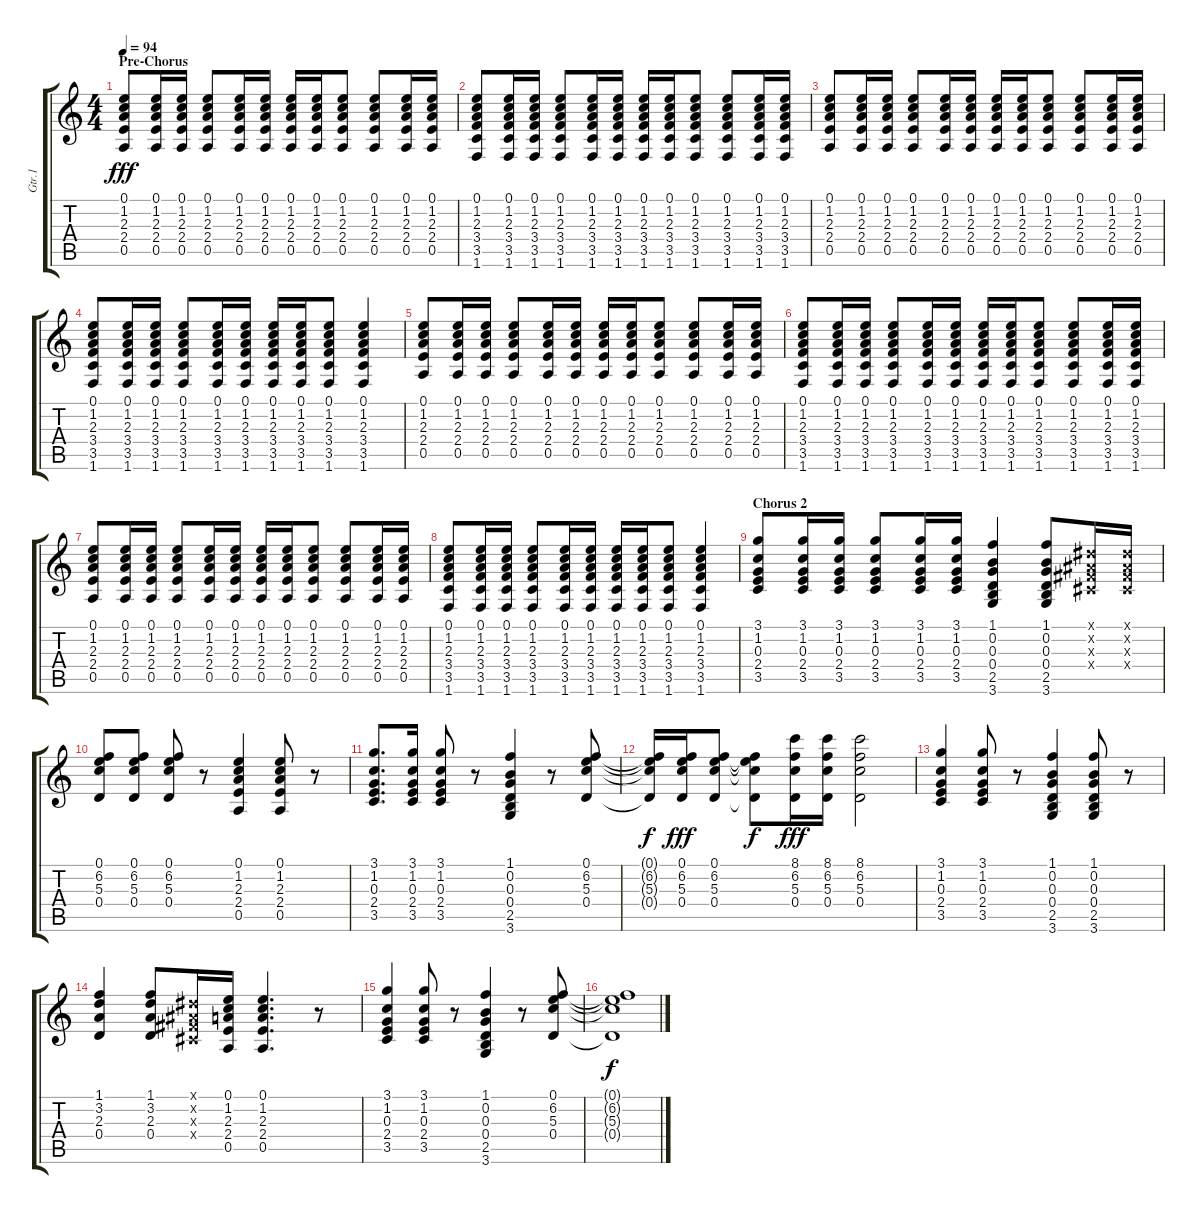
\track ("Gtr.1 " "Gtr.1 ") {instrument electricguitarclean}
\staff {score tabs}
\tuning (E4 B3 G3 D3 A2 E2) {hide}
\ts (4 4)
\section ("" "Pre-Chorus")
\tempo 94
\clef g2
\ks c
(0.1 1.2 2.3 2.4 0.5).8{dy fff} (0.1 1.2 2.3 2.4 0.5).16 (0.1 1.2 2.3 2.4 0.5).16 (0.1 1.2 2.3 2.4 0.5).8 (0.1 1.2 2.3 2.4 0.5).16 (0.1 1.2 2.3 2.4 0.5).16 (0.1 1.2 2.3 2.4 0.5).16 (0.1 1.2 2.3 2.4 0.5).16 (0.1 1.2 2.3 2.4 0.5).8 (0.1 1.2 2.3 2.4 0.5).8 (0.1 1.2 2.3 2.4 0.5).16 (0.1 1.2 2.3 2.4 0.5).16 |
(0.1 1.2 2.3 3.4 3.5 1.6).8 (0.1 1.2 2.3 3.4 3.5 1.6).16 (0.1 1.2 2.3 3.4 3.5 1.6).16 (0.1 1.2 2.3 3.4 3.5 1.6).8 (0.1 1.2 2.3 3.4 3.5 1.6).16 (0.1 1.2 2.3 3.4 3.5 1.6).16 (0.1 1.2 2.3 3.4 3.5 1.6).16 (0.1 1.2 2.3 3.4 3.5 1.6).16 (0.1 1.2 2.3 3.4 3.5 1.6).8 (0.1 1.2 2.3 3.4 3.5 1.6).8 (0.1 1.2 2.3 3.4 3.5 1.6).16 (0.1 1.2 2.3 3.4 3.5 1.6).16 |
(0.1 1.2 2.3 2.4 0.5).8 (0.1 1.2 2.3 2.4 0.5).16 (0.1 1.2 2.3 2.4 0.5).16 (0.1 1.2 2.3 2.4 0.5).8 (0.1 1.2 2.3 2.4 0.5).16 (0.1 1.2 2.3 2.4 0.5).16 (0.1 1.2 2.3 2.4 0.5).16 (0.1 1.2 2.3 2.4 0.5).16 (0.1 1.2 2.3 2.4 0.5).8 (0.1 1.2 2.3 2.4 0.5).8 (0.1 1.2 2.3 2.4 0.5).16 (0.1 1.2 2.3 2.4 0.5).16 |
(0.1 1.2 2.3 3.4 3.5 1.6).8 (0.1 1.2 2.3 3.4 3.5 1.6).16 (0.1 1.2 2.3 3.4 3.5 1.6).16 (0.1 1.2 2.3 3.4 3.5 1.6).8 (0.1 1.2 2.3 3.4 3.5 1.6).16 (0.1 1.2 2.3 3.4 3.5 1.6).16 (0.1 1.2 2.3 3.4 3.5 1.6).16 (0.1 1.2 2.3 3.4 3.5 1.6).16 (0.1 1.2 2.3 3.4 3.5 1.6).8 (0.1 1.2 2.3 3.4 3.5 1.6).4 |
(0.1 1.2 2.3 2.4 0.5).8 (0.1 1.2 2.3 2.4 0.5).16 (0.1 1.2 2.3 2.4 0.5).16 (0.1 1.2 2.3 2.4 0.5).8 (0.1 1.2 2.3 2.4 0.5).16 (0.1 1.2 2.3 2.4 0.5).16 (0.1 1.2 2.3 2.4 0.5).16 (0.1 1.2 2.3 2.4 0.5).16 (0.1 1.2 2.3 2.4 0.5).8 (0.1 1.2 2.3 2.4 0.5).8 (0.1 1.2 2.3 2.4 0.5).16 (0.1 1.2 2.3 2.4 0.5).16 |
(0.1 1.2 2.3 3.4 3.5 1.6).8 (0.1 1.2 2.3 3.4 3.5 1.6).16 (0.1 1.2 2.3 3.4 3.5 1.6).16 (0.1 1.2 2.3 3.4 3.5 1.6).8 (0.1 1.2 2.3 3.4 3.5 1.6).16 (0.1 1.2 2.3 3.4 3.5 1.6).16 (0.1 1.2 2.3 3.4 3.5 1.6).16 (0.1 1.2 2.3 3.4 3.5 1.6).16 (0.1 1.2 2.3 3.4 3.5 1.6).8 (0.1 1.2 2.3 3.4 3.5 1.6).8 (0.1 1.2 2.3 3.4 3.5 1.6).16 (0.1 1.2 2.3 3.4 3.5 1.6).16 |
(0.1 1.2 2.3 2.4 0.5).8 (0.1 1.2 2.3 2.4 0.5).16 (0.1 1.2 2.3 2.4 0.5).16 (0.1 1.2 2.3 2.4 0.5).8 (0.1 1.2 2.3 2.4 0.5).16 (0.1 1.2 2.3 2.4 0.5).16 (0.1 1.2 2.3 2.4 0.5).16 (0.1 1.2 2.3 2.4 0.5).16 (0.1 1.2 2.3 2.4 0.5).8 (0.1 1.2 2.3 2.4 0.5).8 (0.1 1.2 2.3 2.4 0.5).16 (0.1 1.2 2.3 2.4 0.5).16 |
(0.1 1.2 2.3 3.4 3.5 1.6).8 (0.1 1.2 2.3 3.4 3.5 1.6).16 (0.1 1.2 2.3 3.4 3.5 1.6).16 (0.1 1.2 2.3 3.4 3.5 1.6).8 (0.1 1.2 2.3 3.4 3.5 1.6).16 (0.1 1.2 2.3 3.4 3.5 1.6).16 (0.1 1.2 2.3 3.4 3.5 1.6).16 (0.1 1.2 2.3 3.4 3.5 1.6).16 (0.1 1.2 2.3 3.4 3.5 1.6).8 (0.1 1.2 2.3 3.4 3.5 1.6).4 |
\section ("" "Chorus 2")
(3.1 1.2 0.3 2.4 3.5).8 (3.1 1.2 0.3 2.4 3.5).16 (3.1 1.2 0.3 2.4 3.5).16 (3.1 1.2 0.3 2.4 3.5).8 (3.1 1.2 0.3 2.4 3.5).16 (3.1 1.2 0.3 2.4 3.5).16 (1.1 0.2 0.3 0.4 2.5 3.6).4 (1.1 0.2 0.3 0.4 2.5 3.6).8 (-1.1{x} -1.2{x} -1.3{x} -1.4{x}).16 (-1.1{x} -1.2{x} -1.3{x} -1.4{x}).16 |
(0.1 6.2 5.3 0.4).8 (0.1 6.2 5.3 0.4).8 (0.1 6.2 5.3 0.4).8 r.8 (0.1 1.2 2.3 2.4 0.5).4 (0.1 1.2 2.3 2.4 0.5).8 r.8 |
(3.1 1.2 0.3 2.4 3.5).8{d} (3.1 1.2 0.3 2.4 3.5).16 (3.1 1.2 0.3 2.4 3.5).8 r.8 (1.1 0.2 0.3 0.4 2.5 3.6).4 r.8 (0.1 6.2 5.3 0.4).8 |
(0.1{t} 6.2{t} 5.3{t} 0.4{t}).16{dy f} (0.1 6.2 5.3 0.4).16{dy fff} (0.1 6.2 5.3 0.4).8 (0.1{t} 6.2{t} 5.3{t} 0.4{t}).8{dy f} (8.1 6.2 5.3 0.4).16{dy fff} (8.1 6.2 5.3 0.4).16 (8.1 6.2 5.3 0.4).2 |
(3.1 1.2 0.3 2.4 3.5).4 (3.1 1.2 0.3 2.4 3.5).8 r.8 (1.1 0.2 0.3 0.4 2.5 3.6).4 (1.1 0.2 0.3 0.4 2.5 3.6).8 r.8 |
(1.1 3.2 2.3 0.4).4 (1.1 3.2 2.3 0.4).8 (-1.1{x} -1.2{x} -1.3{x} -1.4{x}).16 (0.1 1.2 2.3 2.4 0.5).16 (0.1 1.2 2.3 2.4 0.5).4{d} r.8 |
(3.1 1.2 0.3 2.4 3.5).4 (3.1 1.2 0.3 2.4 3.5).8 r.8 (1.1 0.2 0.3 0.4 2.5 3.6).4 r.8 (0.1 6.2 5.3 0.4).8 |
(0.1{t} 6.2{t} 5.3{t} 0.4{t}).1{dy f}
